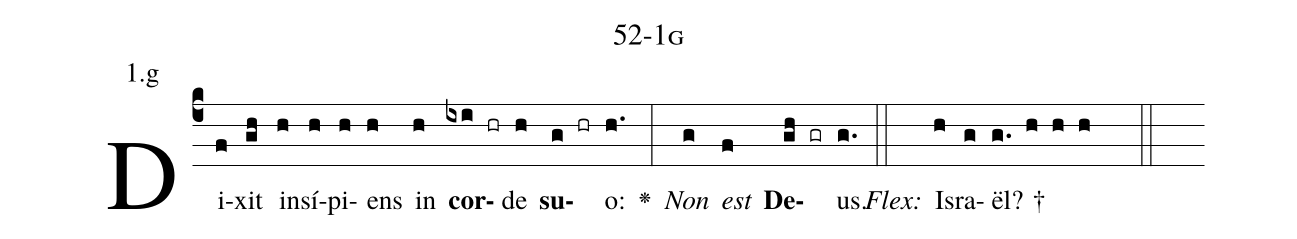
name: 52-1g;
annotation: 1.g;
%%
(c4)Di(f)xit(gh) in(h)sí(h)pi(h)ens(h) in(h) <b>cor</b>(ixi hr)de(h) <b>su</b>(g hr)o:(h.) <v>\greheightstar</v>(:) <i>Non</i>(g) <i>est</i>(f) <b>De</b>(gh gr)us.(g.) (::)
<i>Flex:</i>()  Is(h)ra(g)ël? †(g. h h h  ::)

%E(h) u(h) o(g) u(f) a(gh) e.(g.) (::)
